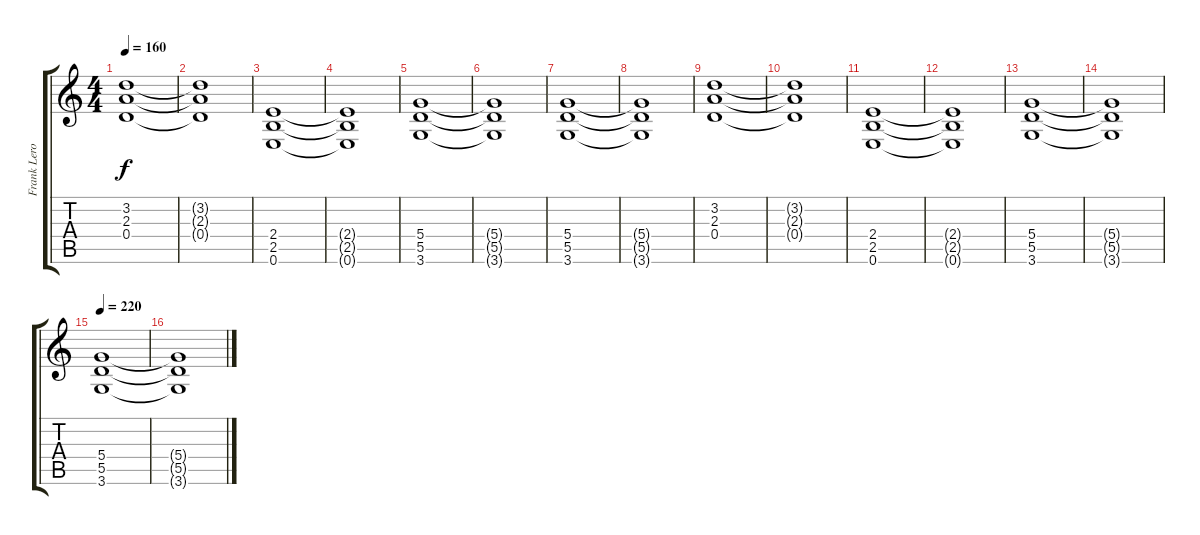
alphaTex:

\track ("Frank Lero" "Frank Lero") {instrument distortionguitar}
\staff {score tabs}
\tuning (E4 B3 G3 D3 A2 E2) {hide}
\ts (4 4)
\tempo 160
\clef g2
\ks c
(3.2 2.3 0.4).1{dy f} |
(3.2{t} 2.3{t} 0.4{t}).1 |
(2.4 2.5 0.6).1 |
(2.4{t} 2.5{t} 0.6{t}).1 |
(5.4 5.5 3.6).1 |
(5.4{t} 5.5{t} 3.6{t}).1 |
(5.4 5.5 3.6).1 |
(5.4{t} 5.5{t} 3.6{t}).1 |
(3.2 2.3 0.4).1 |
(3.2{t} 2.3{t} 0.4{t}).1 |
(2.4 2.5 0.6).1 |
(2.4{t} 2.5{t} 0.6{t}).1 |
(5.4 5.5 3.6).1 |
(5.4{t} 5.5{t} 3.6{t}).1 |
\tempo 220
(5.4 5.5 3.6).1 |
(5.4{t} 5.5{t} 3.6{t}).1
